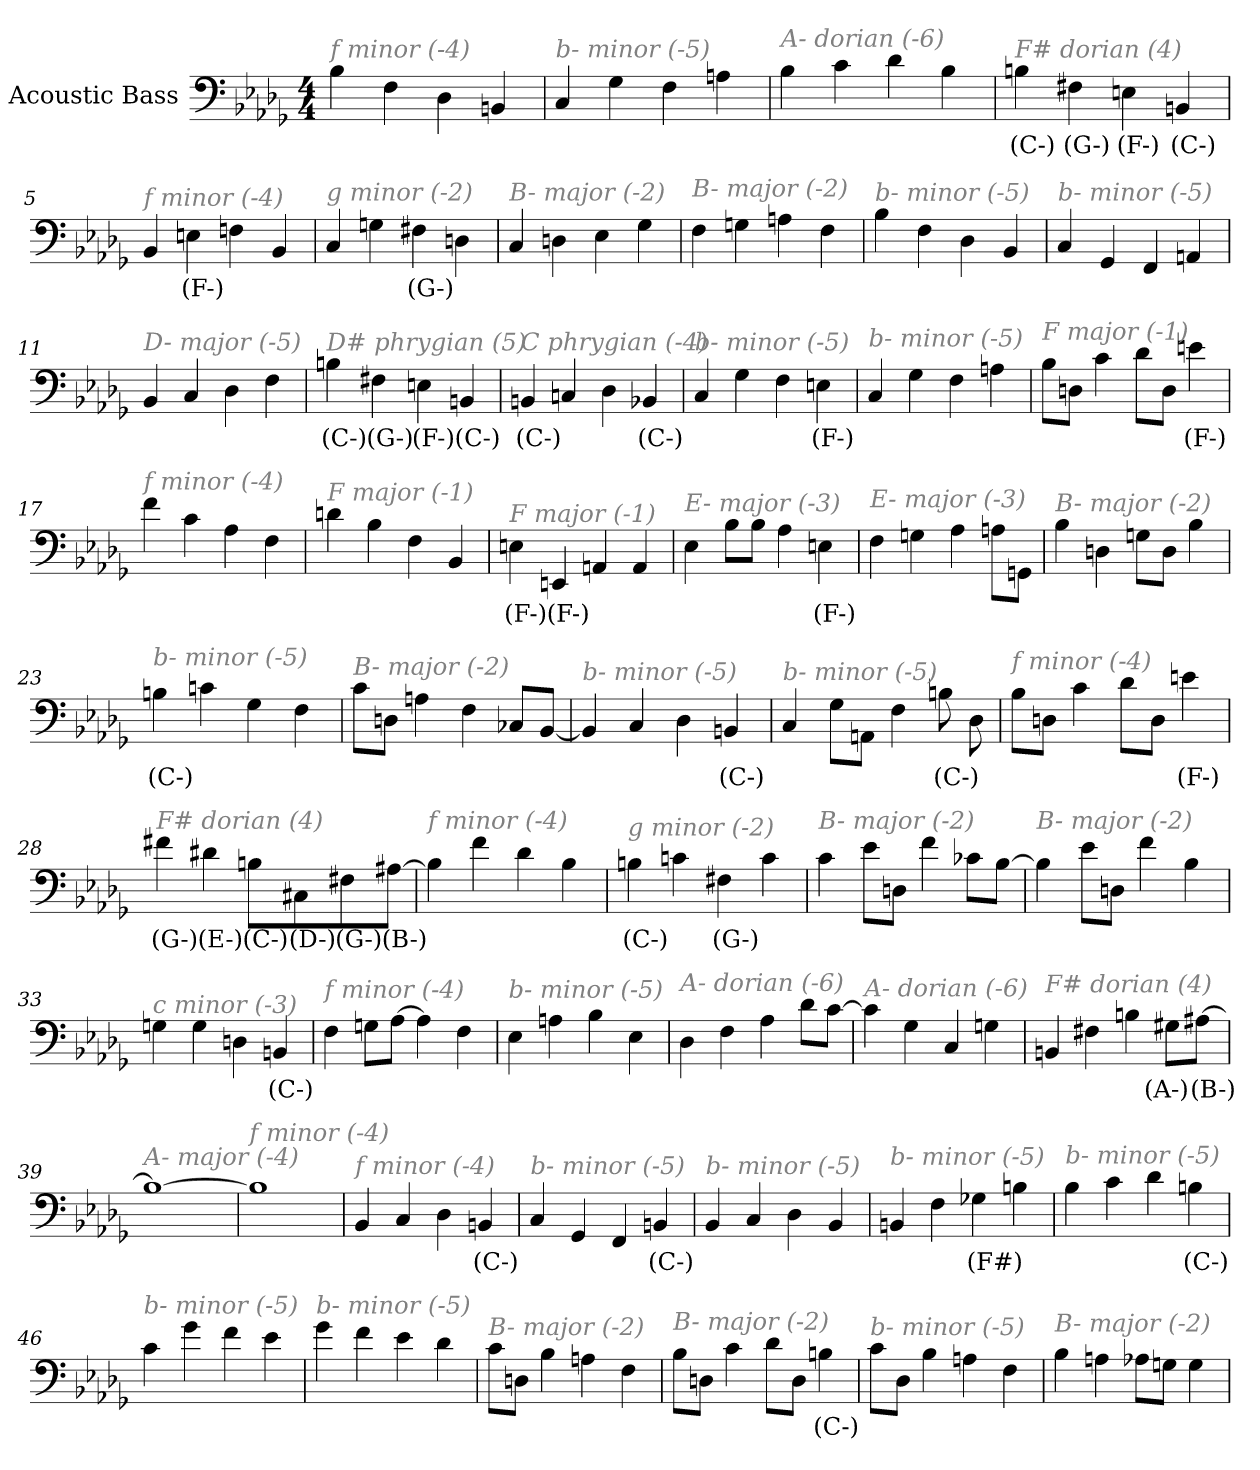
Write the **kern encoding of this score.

**kern	**text
*part1	*part1
*staff1	*staff1
*I"Acoustic Bass	*
*clefF4	*
*ITrd7c12	*
*k[b-e-a-d-g-]	*
*D-:	*
*M4/4	*
*MM200	*
=1	=1
!LO:TX:i:color=#808080:t=f minor (-4)	!
4BB-	.
4FF	.
4DD-	.
4BBBn	.
=2	=2
!LO:TX:i:color=#808080:t=b- minor (-5)	!
4CC	.
4GG-	.
4FF	.
4AAn	.
=3	=3
!LO:TX:i:color=#808080:t=A- dorian (-6)	!
4BB-	.
4C	.
4D-	.
4BB-	.
=4	=4
!LO:TX:i:color=#808080:t=F# dorian (4)	!
4BBni	(C-)
4FF#Xi	(G-)
4EEni	(F-)
4BBBni	(C-)
=5	=5
!LO:TX:i:color=#808080:t=f minor (-4)	!
4BBB-	.
4EEni	(F-)
4FFn	.
4BBB-	.
=6	=6
!LO:TX:i:color=#808080:t=g minor (-2)	!
4CC	.
4GGn	.
4FF#Xi	(G-)
4DDn	.
=7	=7
!LO:TX:i:color=#808080:t=B- major (-2)	!
4CC	.
4DDn	.
4EE-	.
4GG-	.
=8	=8
!LO:TX:i:color=#808080:t=B- major (-2)	!
4FF	.
4GGn	.
4AAn	.
4FF	.
=9	=9
!LO:TX:i:color=#808080:t=b- minor (-5)	!
4BB-	.
4FF	.
4DD-	.
4BBB-	.
=10	=10
!LO:TX:i:color=#808080:t=b- minor (-5)	!
4CC	.
4GGG-	.
4FFF	.
4AAAn	.
=11	=11
!LO:TX:i:color=#808080:t=D- major (-5)	!
4BBB-	.
4CC	.
4DD-	.
4FF	.
=12	=12
!LO:TX:i:color=#808080:t=D# phrygian (5)	!
4BBni	(C-)
4FF#Xi	(G-)
4EEni	(F-)
4BBBni	(C-)
=13	=13
!LO:TX:i:color=#808080:t=C phrygian (-4)	!
4BBBni	(C-)
4CCn	.
4DD-	.
4BBB-Xi	(C-)
=14	=14
!LO:TX:i:color=#808080:t=b- minor (-5)	!
4CC	.
4GG-	.
4FF	.
4EEni	(F-)
=15	=15
!LO:TX:i:color=#808080:t=b- minor (-5)	!
4CC	.
4GG-	.
4FF	.
4AAn	.
=16	=16
!LO:TX:i:color=#808080:t=F major (-1)	!
8BB-L	.
8DDnJ	.
4C	.
8D-L	.
8DDJ	.
4Eni	(F-)
=17	=17
!LO:TX:i:color=#808080:t=f minor (-4)	!
4F	.
4C	.
4AA-	.
4FF	.
=18	=18
!LO:TX:i:color=#808080:t=F major (-1)	!
4Dn	.
4BB-	.
4FF	.
4BBB-	.
=19	=19
!LO:TX:i:color=#808080:t=F major (-1)	!
4EEni	(F-)
4EEEni	(F-)
4AAAn	.
4AAA	.
=20	=20
!LO:TX:i:color=#808080:t=E- major (-3)	!
4EE-	.
8BB-L	.
8BB-J	.
4AA-	.
4EEni	(F-)
=21	=21
!LO:TX:i:color=#808080:t=E- major (-3)	!
4FF	.
4GGn	.
4AA-	.
8AAnL	.
8GGGnJ	.
=22	=22
!LO:TX:i:color=#808080:t=B- major (-2)	!
4BB-	.
4DDn	.
8GGnL	.
8DDJ	.
4BB-	.
=23	=23
!LO:TX:i:color=#808080:t=b- minor (-5)	!
4BBni	(C-)
4Cn	.
4GG-	.
4FF	.
=24	=24
!LO:TX:i:color=#808080:t=B- major (-2)	!
8CL	.
8DDnJ	.
4AAn	.
4FF	.
8CC-XL	.
[8BBB-J	.
=25	=25
!LO:TX:i:color=#808080:t=b- minor (-5)	!
4BBB-]	.
4CC	.
4DD-	.
4BBBni	(C-)
=26	=26
!LO:TX:i:color=#808080:t=b- minor (-5)	!
4CC	.
8GG-L	.
8AAAnJ	.
4FF	.
8BBni	(C-)
8DD-	.
=27	=27
!LO:TX:i:color=#808080:t=f minor (-4)	!
8BB-L	.
8DDnJ	.
4C	.
8D-L	.
8DDJ	.
4Eni	(F-)
=28	=28
!LO:TX:i:color=#808080:t=F# dorian (4)	!
4F#Xi	(G-)
4D#Xi	(E-)
8BBniL	(C-)
8CC#Xi	(D-)
8FF#Xi	(G-)
[8AA#XiJ	(B-)
=29	=29
!LO:TX:i:color=#808080:t=f minor (-4)	!
4BB-]	.
4F	.
4D-	.
4BB-	.
=30	=30
!LO:TX:i:color=#808080:t=g minor (-2)	!
4BBni	(C-)
4Cn	.
4FF#Xi	(G-)
4C	.
=31	=31
!LO:TX:i:color=#808080:t=B- major (-2)	!
4C	.
8E-L	.
8DDnJ	.
4F	.
8C-XL	.
[8BB-J	.
=32	=32
!LO:TX:i:color=#808080:t=B- major (-2)	!
4BB-]	.
8E-L	.
8DDnJ	.
4F	.
4BB-	.
=33	=33
!LO:TX:i:color=#808080:t=c minor (-3)	!
4GGn	.
4GG	.
4DDn	.
4BBBni	(C-)
=34	=34
!LO:TX:i:color=#808080:t=f minor (-4)	!
4FF	.
8GGnL	.
[8AA-J	.
4AA-]	.
4FF	.
=35	=35
!LO:TX:i:color=#808080:t=b- minor (-5)	!
4EE-	.
4AAn	.
4BB-	.
4EE-	.
=36	=36
!LO:TX:i:color=#808080:t=A- dorian (-6)	!
4DD-	.
4FF	.
4AA-	.
8D-L	.
[8CJ	.
=37	=37
!LO:TX:i:color=#808080:t=A- dorian (-6)	!
4C]	.
4GG-	.
4CC	.
4GGn	.
=38	=38
!LO:TX:i:color=#808080:t=F# dorian (4)	!
4BBBn	.
4FF#X	.
4BBn	.
8GG#XiL	(A-)
[8AA#XiJ	(B-)
=39	=39
!LO:TX:i:color=#808080:t=A- major (-4)	!
1BB-_	.
=40	=40
!LO:TX:i:color=#808080:t=f minor (-4)	!
1BB-]	.
=41	=41
!LO:TX:i:color=#808080:t=f minor (-4)	!
4BBB-	.
4CC	.
4DD-	.
4BBBni	(C-)
=42	=42
!LO:TX:i:color=#808080:t=b- minor (-5)	!
4CC	.
4GGG-	.
4FFF	.
4BBBni	(C-)
=43	=43
!LO:TX:i:color=#808080:t=b- minor (-5)	!
4BBB-	.
4CC	.
4DD-	.
4BBB-	.
=44	=44
!LO:TX:i:color=#808080:t=b- minor (-5)	!
4BBBn	.
4FF	.
4GG-Xi	(F#)
4BBn	.
=45	=45
!LO:TX:i:color=#808080:t=b- minor (-5)	!
4BB-	.
4C	.
4D-	.
4BBni	(C-)
=46	=46
!LO:TX:i:color=#808080:t=b- minor (-5)	!
4C	.
4G-	.
4F	.
4E-	.
=47	=47
!LO:TX:i:color=#808080:t=b- minor (-5)	!
4G-	.
4F	.
4E-	.
4D-	.
=48	=48
!LO:TX:i:color=#808080:t=B- major (-2)	!
8CL	.
8DDnJ	.
4BB-	.
4AAn	.
4FF	.
=49	=49
!LO:TX:i:color=#808080:t=B- major (-2)	!
8BB-L	.
8DDnJ	.
4C	.
8D-L	.
8DDJ	.
4BBni	(C-)
=50	=50
!LO:TX:i:color=#808080:t=b- minor (-5)	!
8CL	.
8DD-J	.
4BB-	.
4AAn	.
4FF	.
=51	=51
!LO:TX:i:color=#808080:t=B- major (-2)	!
4BB-	.
4AAn	.
8AA-XL	.
8GGnJ	.
4GG	.
=	=
*-	*-
